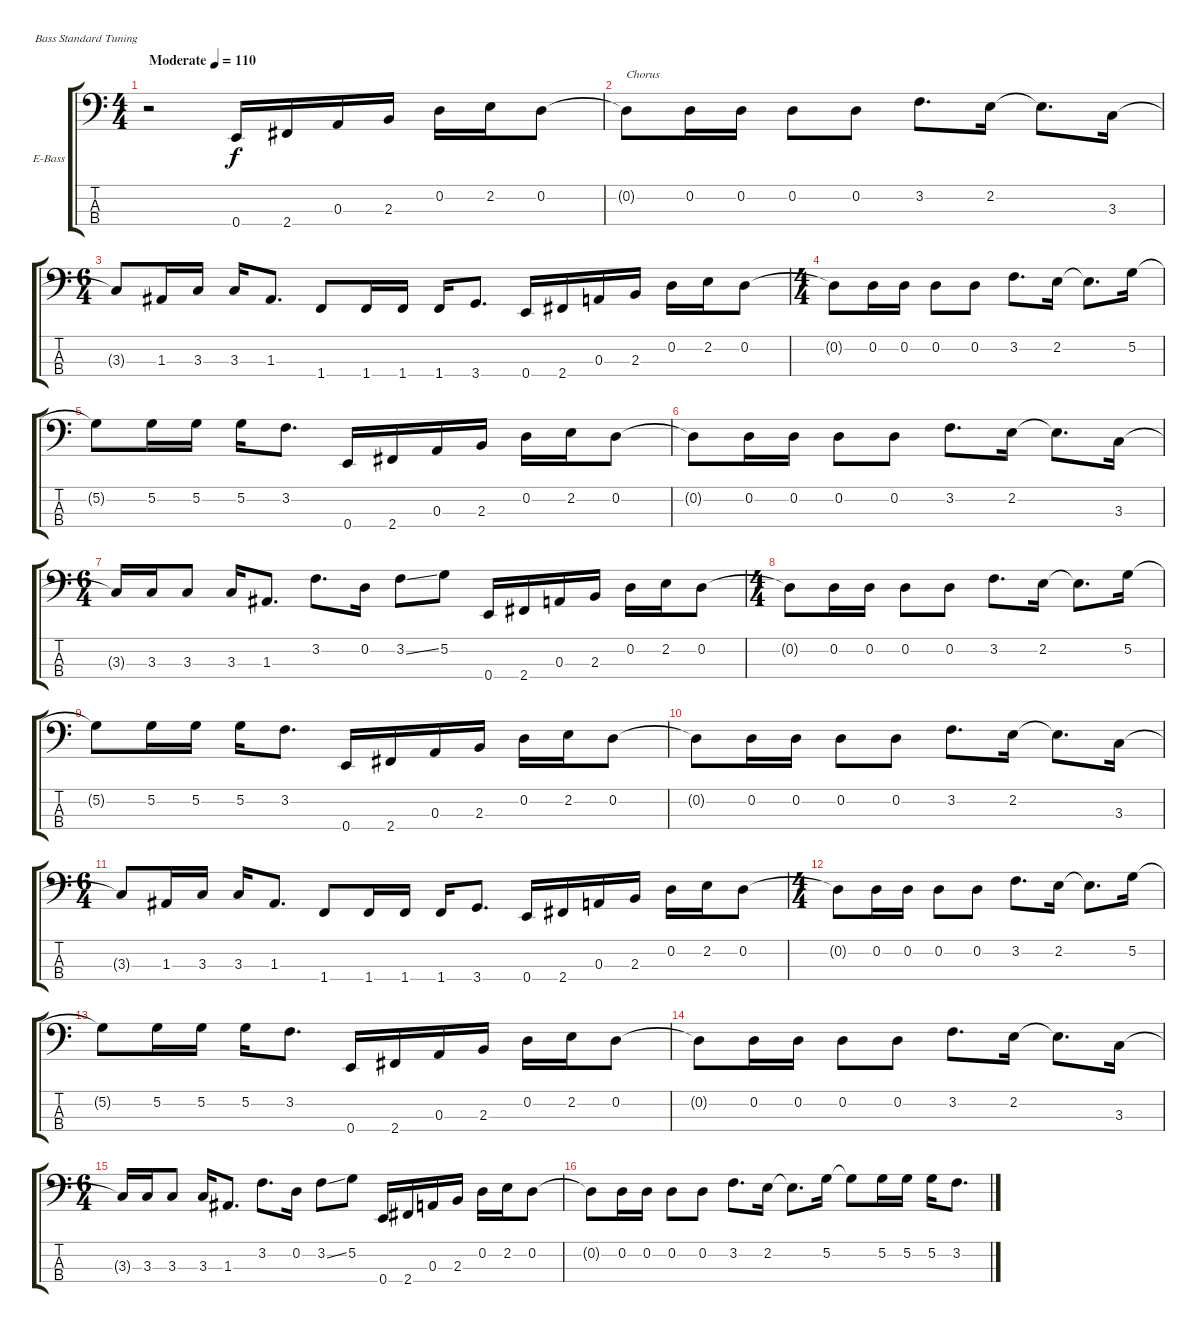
\bracketExtendMode groupsimilarinstruments
\firstSystemTrackNameOrientation horizontal
\otherSystemsTrackNameOrientation horizontal
\track ("Bass" "E-Bass") {instrument electricbassfinger}
\staff {score tabs}
\tuning (G2 D2 A1 E1)
\ts (4 4)
\beaming (8 2 2 2 2)
\ac
\tempo (110 "Moderate")
\clef f4
\ks c
r.2{dy f instrument electricbassfinger} 0.4.16 2.4.16 0.3.16 2.3.16 0.2.16 2.2.16 0.2.8 |
0.2{t}.8{txt "Chorus"} 0.2.16 0.2.16 0.2.8 0.2.8 3.2.8{d} 2.2.16 2.2{t}.8{d} 3.3.16 |
\ts (6 4)
\beaming (8 2 2 2 2 2 2)
3.3{t}.8 1.3.16 3.3.16 3.3.16 1.3.8{d} 1.4.8 1.4.16 1.4.16 1.4.16 3.4.8{d} 0.4.16 2.4.16 0.3.16 2.3.16 0.2.16 2.2.16 0.2.8 |
\ts (4 4)
\beaming (8 2 2 2 2)
0.2{t}.8 0.2.16 0.2.16 0.2.8 0.2.8 3.2.8{d} 2.2.16 2.2{t}.8{d} 5.2.16 |
5.2{t}.8 5.2.16 5.2.16 5.2.16 3.2.8{d} 0.4.16 2.4.16 0.3.16 2.3.16 0.2.16 2.2.16 0.2.8 |
0.2{t}.8 0.2.16 0.2.16 0.2.8 0.2.8 3.2.8{d} 2.2.16 2.2{t}.8{d} 3.3.16 |
\ts (6 4)
\beaming (8 2 2 2 2 2 2)
3.3{t}.16 3.3.16 3.3.8 3.3.16 1.3.8{d} 3.2.8{d} 0.2.16 3.2{ss}.8 5.2.8 0.4.16 2.4.16 0.3.16 2.3.16 0.2.16 2.2.16 0.2.8 |
\ts (4 4)
\beaming (8 2 2 2 2)
0.2{t}.8 0.2.16 0.2.16 0.2.8 0.2.8 3.2.8{d} 2.2.16 2.2{t}.8{d} 5.2.16 |
5.2{t}.8 5.2.16 5.2.16 5.2.16 3.2.8{d} 0.4.16 2.4.16 0.3.16 2.3.16 0.2.16 2.2.16 0.2.8 |
0.2{t}.8 0.2.16 0.2.16 0.2.8 0.2.8 3.2.8{d} 2.2.16 2.2{t}.8{d} 3.3.16 |
\ts (6 4)
\beaming (8 2 2 2 2 2 2)
3.3{t}.8 1.3.16 3.3.16 3.3.16 1.3.8{d} 1.4.8 1.4.16 1.4.16 1.4.16 3.4.8{d} 0.4.16 2.4.16 0.3.16 2.3.16 0.2.16 2.2.16 0.2.8 |
\ts (4 4)
\beaming (8 2 2 2 2)
0.2{t}.8 0.2.16 0.2.16 0.2.8 0.2.8 3.2.8{d} 2.2.16 2.2{t}.8{d} 5.2.16 |
5.2{t}.8 5.2.16 5.2.16 5.2.16 3.2.8{d} 0.4.16 2.4.16 0.3.16 2.3.16 0.2.16 2.2.16 0.2.8 |
0.2{t}.8 0.2.16 0.2.16 0.2.8 0.2.8 3.2.8{d} 2.2.16 2.2{t}.8{d} 3.3.16 |
\ts (6 4)
\beaming (8 2 2 2 2 2 2)
3.3{t}.16 3.3.16 3.3.8 3.3.16 1.3.8{d} 3.2.8{d} 0.2.16 3.2{ss}.8 5.2.8 0.4.16 2.4.16 0.3.16 2.3.16 0.2.16 2.2.16 0.2.8 |
0.2{t}.8 0.2.16 0.2.16 0.2.8 0.2.8 3.2.8{d} 2.2.16 2.2{t}.8{d} 5.2.16 5.2{t}.8 5.2.16 5.2.16 5.2.16 3.2.8{d}
